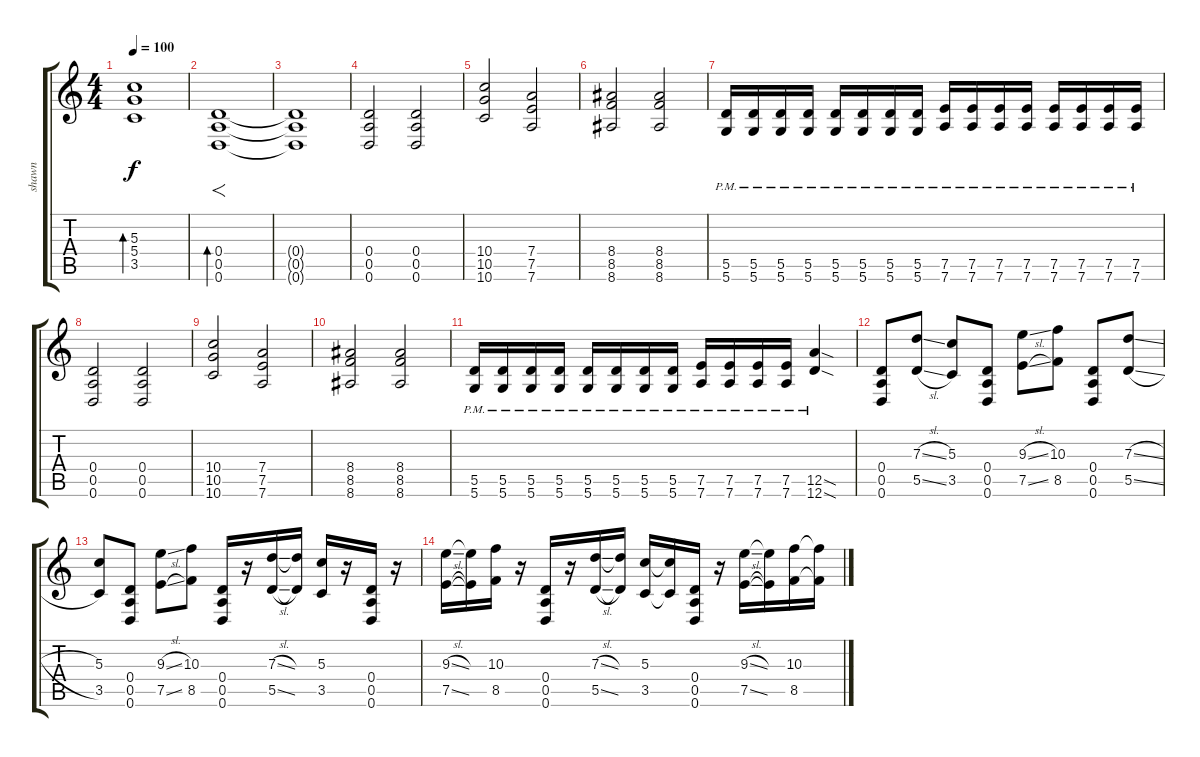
\track ("shawn" "shawn") {instrument distortionguitar}
\staff {score tabs}
\tuning (E4 B3 G3 D3 A2 D2) {hide}
\ts (4 4)
\tempo 100
\clef g2
\ks c
(5.3 5.4 3.5).1{bd 480 dy f} |
(0.4 0.5 0.6).1{f bd 480 instrument distortionguitar} |
(0.4{t} 0.5{t} 0.6{t}).1 |
(0.4 0.5 0.6).2{instrument distortionguitar} (0.4 0.5 0.6).2 |
(10.4 10.5 10.6).2 (7.4 7.5 7.6).2 |
(8.4 8.5 8.6).2 (8.4 8.5 8.6).2 |
(5.5{pm} 5.6{pm}).16 (5.5{pm} 5.6{pm}).16 (5.5{pm} 5.6{pm}).16 (5.5{pm} 5.6{pm}).16 (5.5{pm} 5.6{pm}).16 (5.5{pm} 5.6{pm}).16 (5.5{pm} 5.6{pm}).16 (5.5{pm} 5.6{pm}).16 (7.5{pm} 7.6{pm}).16 (7.5{pm} 7.6{pm}).16 (7.5{pm} 7.6{pm}).16 (7.5{pm} 7.6{pm}).16 (7.5{pm} 7.6{pm}).16 (7.5{pm} 7.6{pm}).16 (7.5{pm} 7.6{pm}).16 (7.5{pm} 7.6{pm}).16 |
(0.4 0.5 0.6).2{instrument distortionguitar} (0.4 0.5 0.6).2 |
(10.4 10.5 10.6).2 (7.4 7.5 7.6).2 |
(8.4 8.5 8.6).2 (8.4 8.5 8.6).2 |
(5.5{pm} 5.6{pm}).16 (5.5{pm} 5.6{pm}).16 (5.5{pm} 5.6{pm}).16 (5.5{pm} 5.6{pm}).16 (5.5{pm} 5.6{pm}).16 (5.5{pm} 5.6{pm}).16 (5.5{pm} 5.6{pm}).16 (5.5{pm} 5.6{pm}).16 (7.5{pm} 7.6{pm}).16 (7.5{pm} 7.6{pm}).16 (7.5{pm} 7.6{pm}).16 (7.5{pm} 7.6{pm}).16 (12.5{sod pm} 12.6{sod pm}).4 |
(0.4 0.5 0.6).8 (7.3{sl} 5.5{sl}).8 (5.3 3.5).8 (0.4 0.5 0.6).8 (9.3{sl} 7.5{sl}).8 (10.3 8.5).8 (0.4 0.5 0.6).8 (7.3{sl} 5.5{sl}).8 |
(5.3 3.5).8 (0.4 0.5 0.6).8 (9.3{sl} 7.5{sl}).8 (10.3 8.5).8 (0.4 0.5 0.6).16 r.16 (7.3{sl} 5.5{sl}).16 (7.3{t} 5.5{t}).16 (5.3 3.5).16 r.16 (0.4 0.5 0.6).16 r.16 |
(9.3{sl} 7.5{sl}).16 (9.3{t} 7.5{t}).16 (10.3 8.5).16 r.16 (0.4 0.5 0.6).16 r.16 (7.3{sl} 5.5{sl}).16 (7.3{t} 5.5{t}).16 (5.3 3.5).16 (5.3{t} 3.5{t}).16 (0.4 0.5 0.6).16 r.16 (9.3{sl} 7.5{sl}).16 (9.3{t} 7.5{t}).16 (10.3 8.5).16 (10.3{t} 8.5{t}).16
